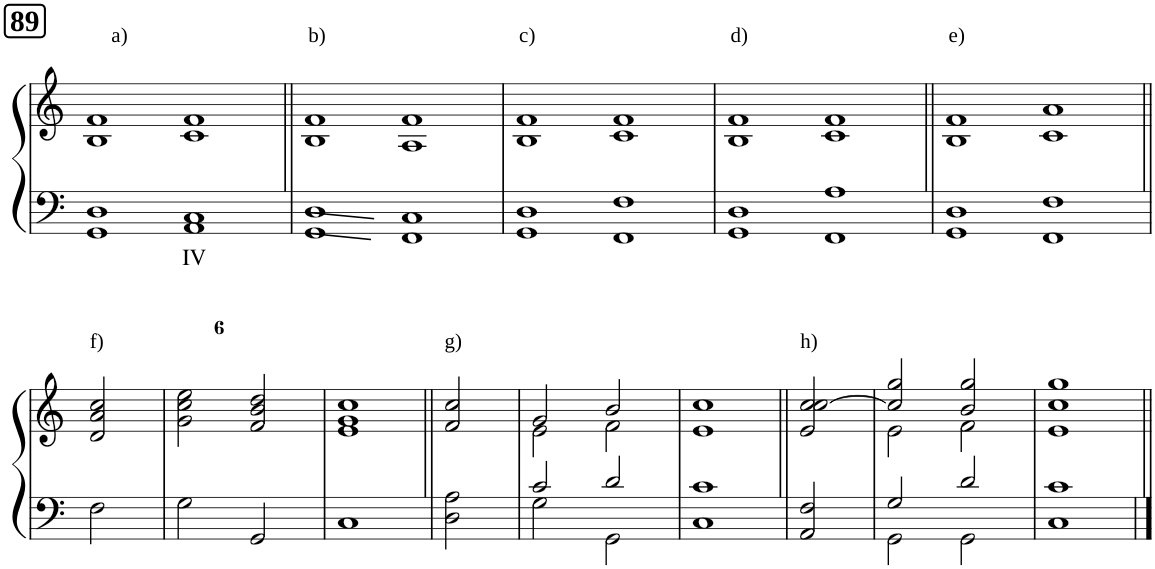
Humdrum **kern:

**kern	**text	**kern
*part1	*part1	*part1
*staff2	*staff2	*staff1
*I"Piano	*	*
*I'Pno	*	*
*clefF4	*	*clefG2
*k[]	*	*k[]
*M8/4	*	*M8/4
!!LO:REH:place=s1:a:B:cj:fs=14:t=89
=1	=1	=1
!	!	!LO:TX:a:t=a)
1GG 1D	.	1B 1f
!	!LO:LY:b	!
1AA 1C	IV	1c 1f
=2||	=2||	=2||
!	!	!LO:TX:a:t=b)
1GG 1D	.	1B 1f
1FF 1C	.	1A 1f
=3	=3	=3
!	!	!LO:TX:a:t=c)
1GG 1D	.	1B 1f
1FF 1F	.	1c 1f
=4	=4	=4
!	!	!LO:TX:a:t=d)
1GG 1D	.	1B 1f
1FF 1A	.	1c 1f
=5||	=5||	=5||
!	!	!LO:TX:a:t=e)
1GG 1D	.	1B 1f
1FF 1F	.	1c 1a
!!LO:LB:g=z
=6||	=6||	=6||
*M1/2	*	*M1/2
!	!	!LO:TX:a:t=f)
2F\	.	2d/ 2a/ 2cc/
=7	=7	=7
*M4/4	*	*M4/4
2G\	.	2g\ 2cc\ 2ee\
2GG/	.	2f/ 2b/ 2dd/
=8	=8	=8
1C	.	1e 1g 1cc
=9||	=9||	=9||
*M1/2	*	*M1/2
!	!	!LO:TX:a:t=g)
2D\ 2A\	.	2f/ 2cc/
=10	=10	=10
*M4/4	*	*M4/4
*^	*	*^
2c/	2G\	.	2g/	2e\
2d/	2GG\	.	2b/	2f\
*v	*v	*	*	*
*	*	*v	*v
=11	=11	=11
1C 1c	.	1e 1cc
=12||	=12||	=12||
*M1/2	*	*M1/2
!	!	!LO:TX:a:t=h)
2AA/ 2F/	.	2e/ 2cc/ [2cc/
=13	=13	=13
*M4/4	*	*M4/4
*^	*	*^
2G/	2GG\	.	2cc/] 2gg/	2e\
2d/	2GG\	.	2b/ 2gg/	2f\
*v	*v	*	*	*
*	*	*v	*v
=14	=14	=14
1C 1c	.	1e 1cc 1gg
=||	=||	=||
*-	*-	*-
